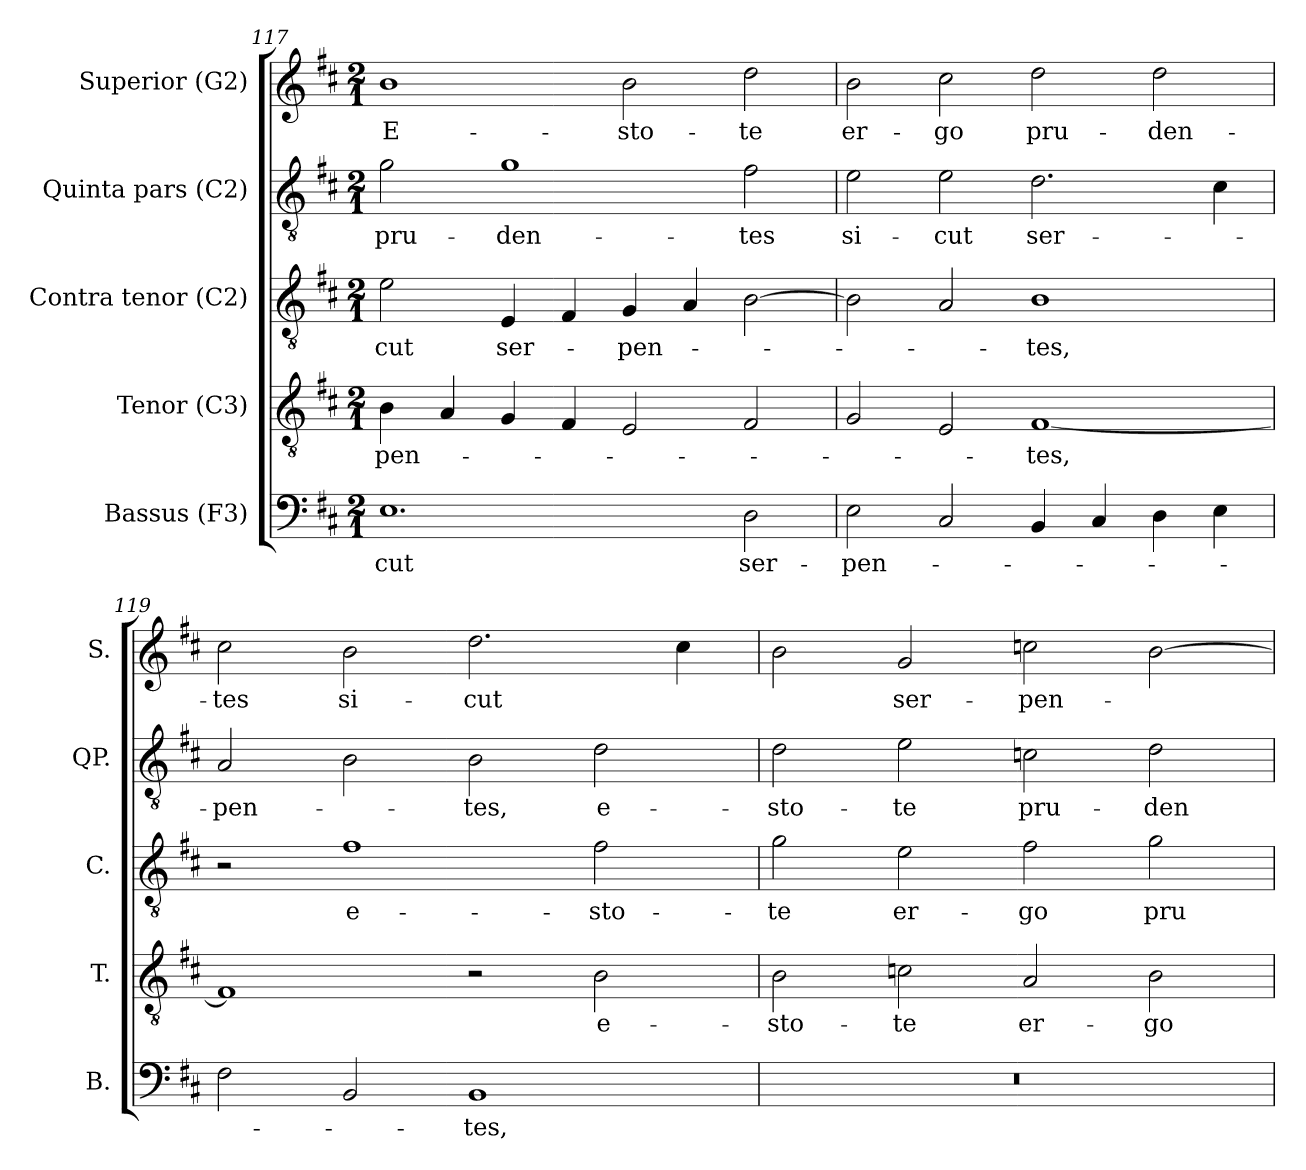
**kern	**text	**kern	**text	**kern	**text	**kern	**text	**kern	**text
*part5	*part5	*part4	*part4	*part3	*part3	*part2	*part2	*part1	*part1
*staff5	*staff5	*staff4	*staff4	*staff3	*staff3	*staff2	*staff2	*staff1	*staff1
*I"Bassus (F3)	*	*I"Tenor (C3)	*	*I"Contra tenor (C2)	*	*I"Quinta pars (C2)	*	*I"Superior (G2)	*
*I'B.	*	*I'T.	*	*I'C.	*	*I'QP.	*	*I'S.	*
*clefF4	*	*clefGv2	*	*clefGv2	*	*clefGv2	*	*clefG2	*
*	*	*ITrd7c12	*	*ITrd7c12	*	*ITrd7c12	*	*	*
*k[f#c#]	*	*k[f#c#]	*	*k[f#c#]	*	*k[f#c#]	*	*k[f#c#]	*
*D:	*	*D:	*	*D:	*	*D:	*	*D:	*
*M2/1	*	*M2/1	*	*M2/1	*	*M2/1	*	*M2/1	*
=117	=117	=117	=117	=117	=117	=117	=117	=117	=117
!	!LO:LY:b:color=#000000	!	!	!	!	!	!	!	!
!	!	!	!LO:LY:b:color=#000000	!	!	!	!	!	!
!	!	!	!	!	!LO:LY:b:color=#000000	!	!	!	!
!	!	!	!	!	!	!	!LO:LY:b:color=#000000	!	!
!	!	!	!	!	!	!	!	!	!LO:LY:b:color=#000000
1.Ei	-cut	4BBi\	-pen-	2Ei\	-cut	2Gi\	pru-	1bi	E-
.	.	4AAi/	.	.	.	.	.	.	.
!	!	!	!	!	!LO:LY:b:color=#000000	!	!	!	!
!	!	!	!	!	!	!	!LO:LY:b:color=#000000	!	!
.	.	4GGi/	.	4EEi/	ser-	1Gi	-den-	.	.
.	.	4FF#i/	.	4FF#i/	.	.	.	.	.
!	!	!	!	!	!LO:LY:b:color=#000000	!	!	!	!
!	!	!	!	!	!	!	!	!	!LO:LY:b:color=#000000
.	.	2EEi/	.	4GGi/	-pen-	.	.	2bi\	-sto-
.	.	.	.	4AAi/	.	.	.	.	.
!	!LO:LY:b:color=#000000	!	!	!	!	!	!	!	!
!	!	!	!	!	!	!	!LO:LY:b:color=#000000	!	!
!	!	!	!	!	!	!	!	!	!LO:LY:b:color=#000000
2Di\	ser-	2FF#i/	.	[2BBi\	.	2F#i\	-tes	2ddi\	-te
!!LO:LB:g=z
=118	=118	=118	=118	=118	=118	=118	=118	=118	=118
!	!LO:LY:b:color=#000000	!	!	!	!	!	!	!	!
!	!	!	!	!	!	!	!LO:LY:b:color=#000000	!	!
!	!	!	!	!	!	!	!	!	!LO:LY:b:color=#000000
2Ei\	-pen-	2GGi/	.	2BBi\]	.	2Ei\	si-	2bi\	er-
!	!	!	!	!	!	!	!LO:LY:b:color=#000000	!	!
!	!	!	!	!	!	!	!	!	!LO:LY:b:color=#000000
2C#i/	.	2EEi/	.	2AAi/	.	2Ei\	-cut	2cc#i\	-go
!	!	!	!LO:LY:b:color=#000000	!	!	!	!	!	!
!	!	!	!	!	!LO:LY:b:color=#000000	!	!	!	!
!	!	!	!	!	!	!	!LO:LY:b:color=#000000	!	!
!	!	!	!	!	!	!	!	!	!LO:LY:b:color=#000000
4BBi/	.	[1FF#i	-tes,	1BBi	-tes,	2.Di\	ser-	2ddi\	pru-
4C#i/	.	.	.	.	.	.	.	.	.
!	!	!	!	!	!	!	!	!	!LO:LY:b:color=#000000
4Di\	.	.	.	.	.	.	.	2ddi\	-den-
4Ei\	.	.	.	.	.	4C#i\	.	.	.
=119	=119	=119	=119	=119	=119	=119	=119	=119	=119
!	!	!	!	!	!	!	!LO:LY:b:color=#000000	!	!
!	!	!	!	!	!	!	!	!	!LO:LY:b:color=#000000
2F#i\	.	1FF#i]	.	2r	.	2AAi/	-pen-	2cc#i\	-tes
!	!	!	!	!	!LO:LY:b:color=#000000	!	!	!	!
!	!	!	!	!	!	!	!	!	!LO:LY:b:color=#000000
2BBi/	.	.	.	1F#i	e-	2BBi\	.	2bi\	si-
!	!LO:LY:b:color=#000000	!	!	!	!	!	!	!	!
!	!	!	!	!	!	!	!LO:LY:b:color=#000000	!	!
!	!	!	!	!	!	!	!	!	!LO:LY:b:color=#000000
1BBi	-tes,	2r	.	.	.	2BBi\	-tes,	2.ddi\	-cut
!	!	!	!LO:LY:b:color=#000000	!	!	!	!	!	!
!	!	!	!	!	!LO:LY:b:color=#000000	!	!	!	!
!	!	!	!	!	!	!	!LO:LY:b:color=#000000	!	!
.	.	2BBi\	e-	2F#i\	-sto-	2Di\	e-	.	.
.	.	.	.	.	.	.	.	4cc#i\	.
=120	=120	=120	=120	=120	=120	=120	=120	=120	=120
!LO:N:vis=1	!	!	!	!	!	!	!	!	!
!	!	!	!LO:LY:b:color=#000000	!	!	!	!	!	!
!	!	!	!	!	!LO:LY:b:color=#000000	!	!	!	!
!	!	!	!	!	!	!	!LO:LY:b:color=#000000	!	!
0r	.	2BBi\	-sto-	2Gi\	-te	2Di\	-sto-	2bi\	.
!	!	!	!LO:LY:b:color=#000000	!	!	!	!	!	!
!	!	!	!	!	!LO:LY:b:color=#000000	!	!	!	!
!	!	!	!	!	!	!	!LO:LY:b:color=#000000	!	!
!	!	!	!	!	!	!	!	!	!LO:LY:b:color=#000000
.	.	2Ci\	-te	2Ei\	er-	2Ei\	-te	2gi/	ser-
!	!	!	!LO:LY:b:color=#000000	!	!	!	!	!	!
!	!	!	!	!	!LO:LY:b:color=#000000	!	!	!	!
!	!	!	!	!	!	!	!LO:LY:b:color=#000000	!	!
!	!	!	!	!	!	!	!	!	!LO:LY:b:color=#000000
.	.	2AAi/	er-	2F#i\	-go	2Ci\	pru-	2cci\	-pen-
!	!	!	!LO:LY:b:color=#000000	!	!	!	!	!	!
!	!	!	!	!	!LO:LY:b:color=#000000	!	!	!	!
!	!	!	!	!	!	!	!LO:LY:b:color=#000000	!	!
.	.	2BBi\	-go	2Gi\	pru-	2Di\	-den-	[2bi\	.
=	=	=	=	=	=	=	=	=	=
*-	*-	*-	*-	*-	*-	*-	*-	*-	*-
